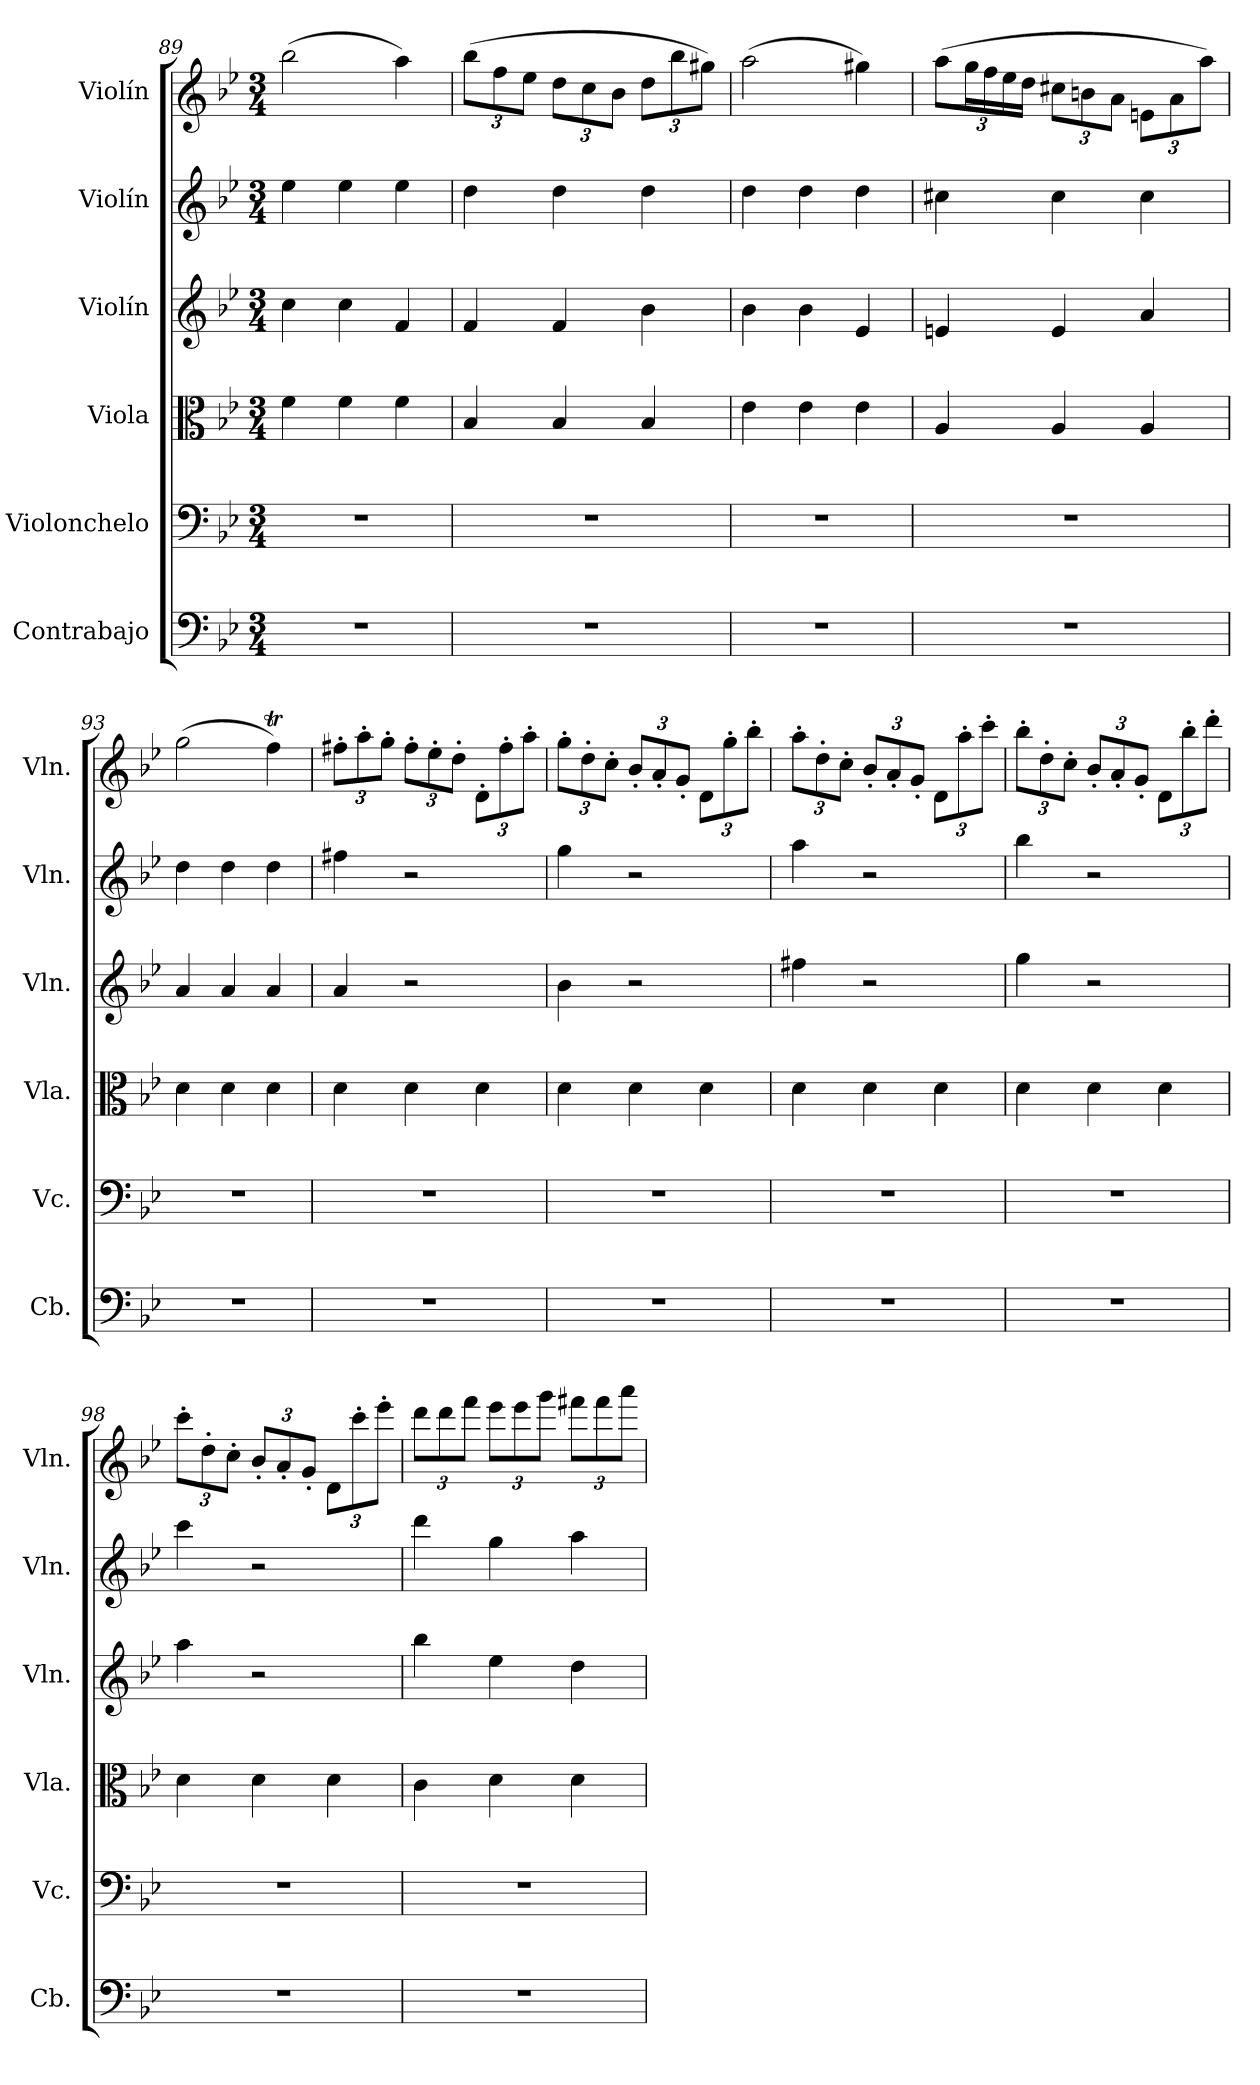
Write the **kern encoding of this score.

**kern	**kern	**kern	**kern	**kern	**kern
*part6	*part5	*part4	*part3	*part2	*part1
*staff6	*staff5	*staff4	*staff3	*staff2	*staff1
*I"Contrabajo	*I"Violonchelo	*I"Viola	*I"Violín	*I"Violín	*I"Violín
*I'Cb.	*I'Vc.	*I'Vla.	*I'Vln.	*I'Vln.	*I'Vln.
*clefF4	*clefF4	*clefC3	*clefG2	*clefG2	*clefG2
*ITrd7c12	*	*	*	*	*
*k[b-e-]	*k[b-e-]	*k[b-e-]	*k[b-e-]	*k[b-e-]	*k[b-e-]
*M3/4	*M3/4	*M3/4	*M3/4	*M3/4	*M3/4
=89	=89	=89	=89	=89	=89
2.r	2.r	4f\	4cc\	4ee-\	(>2bb-\
.	.	4f\	4cc\	4ee-\	.
.	.	4f\	4f/	4ee-\	4aa\)
!!LO:LB:g=z
=90	=90	=90	=90	=90	=90
*	*	*	*	*	*Xbrackettup
2.r	2.r	4B-/	4f/	4dd\	(>12bb-\L
.	.	.	.	.	12ff\
.	.	.	.	.	12ee-\J
.	.	4B-/	4f/	4dd\	12dd\L
.	.	.	.	.	12cc\
.	.	.	.	.	12b-\J
.	.	4B-/	4b-\	4dd\	12dd\L
.	.	.	.	.	12bb-\
.	.	.	.	.	12gg#X\J)
=91	=91	=91	=91	=91	=91
2.r	2.r	4e-\	4b-\	4dd\	(>2aa\
.	.	4e-\	4b-\	4dd\	.
.	.	4e-\	4e-/	4dd\	4gg#X\)
=92	=92	=92	=92	=92	=92
2.r	2.r	4A/	4en/	4cc#X\	(>12aa\L
.	.	.	.	.	24gg\L
.	.	.	.	.	24ff\
.	.	.	.	.	24ee-\
.	.	.	.	.	24dd\JJ
.	.	4A/	4e/	4cc#\	12cc#X\L
.	.	.	.	.	12bn\
.	.	.	.	.	12a\J
.	.	4A/	4a/	4cc#\	12en\L
.	.	.	.	.	12a\
.	.	.	.	.	12aa\J)
=93	=93	=93	=93	=93	=93
2.r	2.r	4d\	4a/	4dd\	(>2gg\
.	.	4d\	4a/	4dd\	.
.	.	4d\	4a/	4dd\	4ffT\)
=94	=94	=94	=94	=94	=94
2.r	2.r	4d\	4a/	4ff#X\	12ff#X'\L
.	.	.	.	.	12aa'\
.	.	.	.	.	12gg'\J
.	.	4d\	2r	2r	12ff#'\L
.	.	.	.	.	12ee-'\
.	.	.	.	.	12dd'\J
.	.	4d\	.	.	12d'\L
.	.	.	.	.	12ff#'\
.	.	.	.	.	12aa'\J
!!LO:PB:g=z
=95	=95	=95	=95	=95	=95
2.r	2.r	4d\	4b-\	4gg\	12gg'\L
.	.	.	.	.	12dd'\
.	.	.	.	.	12cc'\J
.	.	4d\	2r	2r	12b-'/L
.	.	.	.	.	12a'/
.	.	.	.	.	12g'/J
.	.	4d\	.	.	12d\L
.	.	.	.	.	12gg'\
.	.	.	.	.	12bb-'\J
=96	=96	=96	=96	=96	=96
2.r	2.r	4d\	4ff#X\	4aa\	12aa'\L
.	.	.	.	.	12dd'\
.	.	.	.	.	12cc'\J
.	.	4d\	2r	2r	12b-'/L
.	.	.	.	.	12a'/
.	.	.	.	.	12g'/J
.	.	4d\	.	.	12d\L
.	.	.	.	.	12aa'\
.	.	.	.	.	12ccc'\J
=97	=97	=97	=97	=97	=97
2.r	2.r	4d\	4gg\	4bb-\	12bb-'\L
.	.	.	.	.	12dd'\
.	.	.	.	.	12cc'\J
.	.	4d\	2r	2r	12b-'/L
.	.	.	.	.	12a'/
.	.	.	.	.	12g'/J
.	.	4d\	.	.	12d\L
.	.	.	.	.	12bb-'\
.	.	.	.	.	12ddd'\J
=98	=98	=98	=98	=98	=98
2.r	2.r	4d\	4aa\	4ccc\	12ccc'\L
.	.	.	.	.	12dd'\
.	.	.	.	.	12cc'\J
.	.	4d\	2r	2r	12b-'/L
.	.	.	.	.	12a'/
.	.	.	.	.	12g'/J
.	.	4d\	.	.	12d\L
.	.	.	.	.	12ccc'\
.	.	.	.	.	12eee-'\J
!!LO:LB:g=z
=99	=99	=99	=99	=99	=99
2.r	2.r	4c\	4bb-\	4ddd\	12ddd\L
.	.	.	.	.	12ddd\
.	.	.	.	.	12fff\J
.	.	4d\	4ee-\	4gg\	12eee-\L
.	.	.	.	.	12eee-\
.	.	.	.	.	12ggg\J
.	.	4d\	4dd\	4aa\	12fff#X\L
.	.	.	.	.	12fff#\
.	.	.	.	.	12aaa\J
=	=	=	=	=	=
*-	*-	*-	*-	*-	*-
